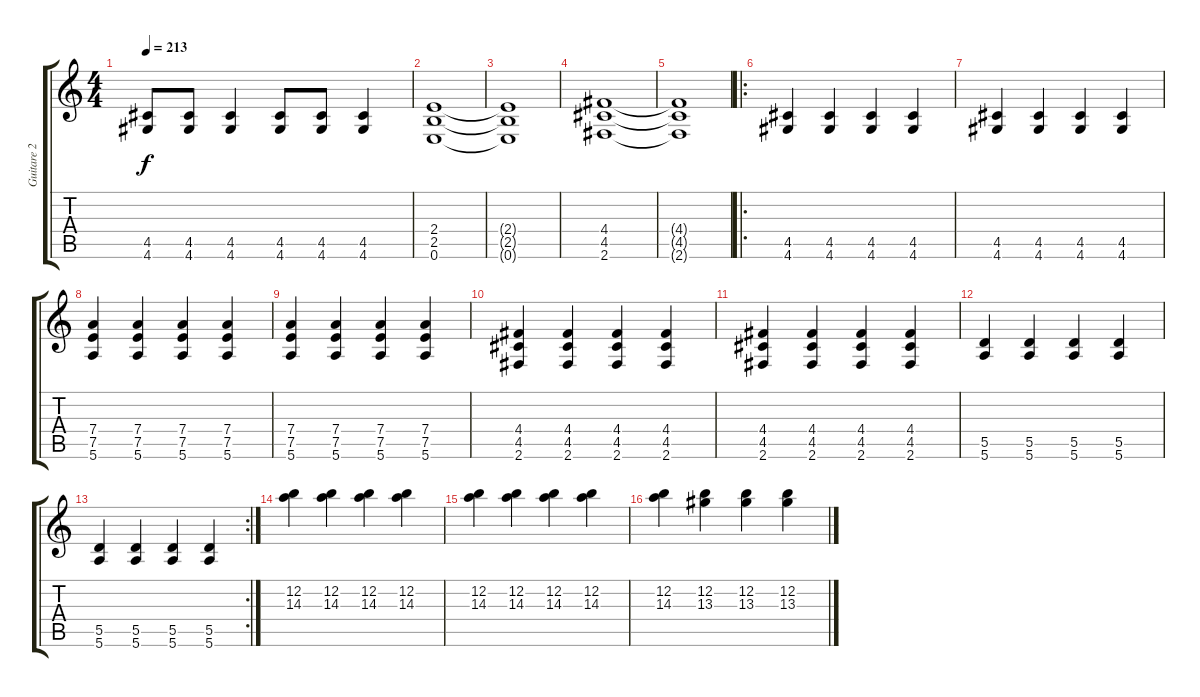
\track ("Guitare 2" "Guitare 2") {instrument distortionguitar}
\staff {score tabs}
\tuning (E4 B3 G3 D3 A2 E2) {hide}
\ts (4 4)
\tempo 213
\clef g2
\ks c
(4.5 4.6).8{dy f} (4.5 4.6).8 (4.5 4.6).4 (4.5 4.6).8 (4.5 4.6).8 (4.5 4.6).4 |
(2.4 2.5 0.6).1 |
(2.4{t} 2.5{t} 0.6{t}).1 |
(4.4 4.5 2.6).1 |
(4.4{t} 4.5{t} 2.6{t}).1 |
\ro
(4.5 4.6).4 (4.5 4.6).4 (4.5 4.6).4 (4.5 4.6).4 |
(4.5 4.6).4 (4.5 4.6).4 (4.5 4.6).4 (4.5 4.6).4 |
(7.4 7.5 5.6).4 (7.4 7.5 5.6).4 (7.4 7.5 5.6).4 (7.4 7.5 5.6).4 |
(7.4 7.5 5.6).4 (7.4 7.5 5.6).4 (7.4 7.5 5.6).4 (7.4 7.5 5.6).4 |
(4.4 4.5 2.6).4 (4.4 4.5 2.6).4 (4.4 4.5 2.6).4 (4.4 4.5 2.6).4 |
(4.4 4.5 2.6).4 (4.4 4.5 2.6).4 (4.4 4.5 2.6).4 (4.4 4.5 2.6).4 |
(5.5 5.6).4 (5.5 5.6).4 (5.5 5.6).4 (5.5 5.6).4 |
\rc 2
(5.5 5.6).4 (5.5 5.6).4 (5.5 5.6).4 (5.5 5.6).4 |
(12.2 14.3).4 (12.2 14.3).4 (12.2 14.3).4 (12.2 14.3).4 |
(12.2 14.3).4 (12.2 14.3).4 (12.2 14.3).4 (12.2 14.3).4 |
(12.2 14.3).4 (12.2 13.3).4 (12.2 13.3).4 (12.2 13.3).4
